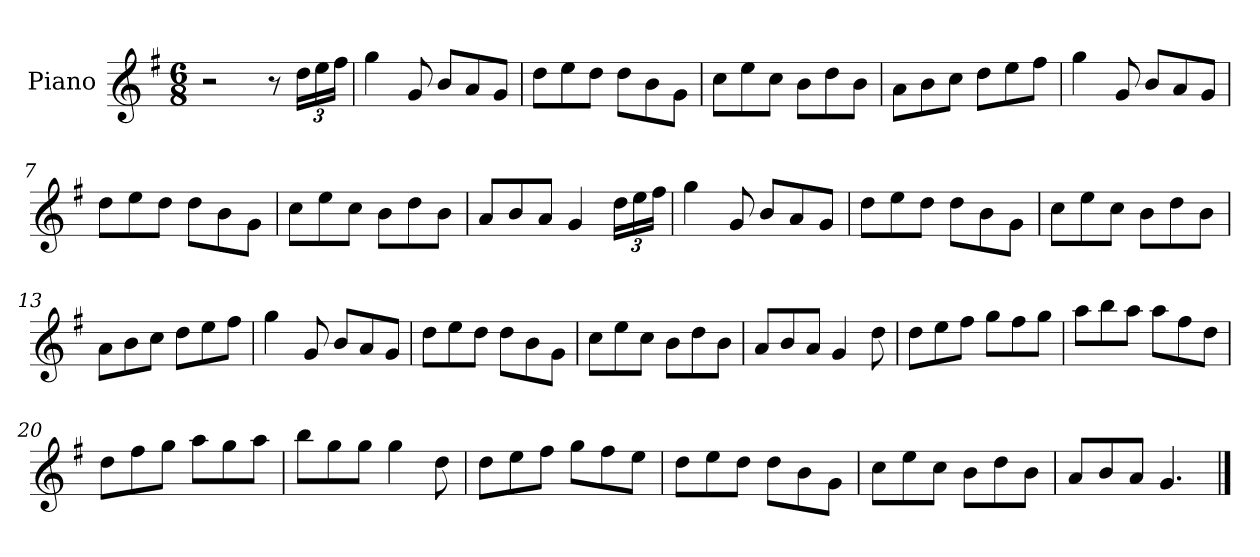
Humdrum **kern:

**kern
*part1
*staff1
*I"Piano
*I'Pno
*clefG2
*k[f#]
*M6/8
=1
2r
8r
*Xbrackettup
24dd\LL
24ee\
24ff#\JJ
=2
4gg\
8g/
8b/L
8a/
8g/J
=3
8dd\L
8ee\
8dd\J
8dd\L
8b\
8g\J
=4
8cc\L
8ee\
8cc\J
8b\L
8dd\
8b\J
=5
8a\L
8b\
8cc\J
8dd\L
8ee\
8ff#\J
=6
4gg\
8g/
8b/L
8a/
8g/J
=7
8dd\L
8ee\
8dd\J
8dd\L
8b\
8g\J
=8
8cc\L
8ee\
8cc\J
8b\L
8dd\
8b\J
=9
8a/L
8b/
8a/J
4g/
24dd\LL
24ee\
24ff#\JJ
=10
4gg\
8g/
8b/L
8a/
8g/J
=11
8dd\L
8ee\
8dd\J
8dd\L
8b\
8g\J
=12
8cc\L
8ee\
8cc\J
8b\L
8dd\
8b\J
=13
8a\L
8b\
8cc\J
8dd\L
8ee\
8ff#\J
=14
4gg\
8g/
8b/L
8a/
8g/J
=15
8dd\L
8ee\
8dd\J
8dd\L
8b\
8g\J
=16
8cc\L
8ee\
8cc\J
8b\L
8dd\
8b\J
=17
8a/L
8b/
8a/J
4g/
8dd\
=18
8dd\L
8ee\
8ff#\J
8gg\L
8ff#\
8gg\J
=19
8aa\L
8bb\
8aa\J
8aa\L
8ff#\
8dd\J
=20
8dd\L
8ff#\
8gg\J
8aa\L
8gg\
8aa\J
=21
8bb\L
8gg\
8gg\J
4gg\
8dd\
=22
8dd\L
8ee\
8ff#\J
8gg\L
8ff#\
8ee\J
=23
8dd\L
8ee\
8dd\J
8dd\L
8b\
8g\J
=24
8cc\L
8ee\
8cc\J
8b\L
8dd\
8b\J
=25
8a/L
8b/
8a/J
4.g/
==
*-
